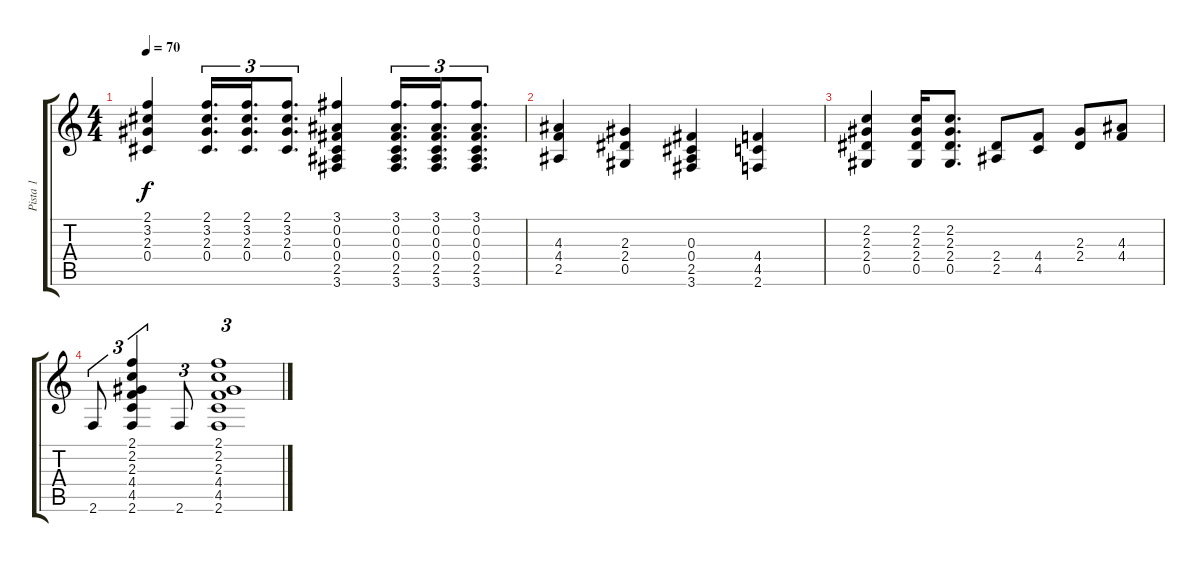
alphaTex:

\track ("Pista 1" "Pista 1") {instrument acousticguitarsteel}
\staff {score tabs}
\tuning (Eb4 Bb3 Gb3 Db3 Ab2 Eb2) {hide}
\ts (4 4)
\tempo 70
\clef g2
\ks c
(2.1 3.2 2.3 0.4).4{dy f} (2.1 3.2 2.3 0.4).16{d tu (3 2)} (2.1 3.2 2.3 0.4).16{d tu (3 2)} (2.1 3.2 2.3 0.4).8{d tu (3 2)} (3.1 0.2 0.3 0.4 2.5 3.6).4 (3.1 0.2 0.3 0.4 2.5 3.6).16{d tu (3 2)} (3.1 0.2 0.3 0.4 2.5 3.6).16{d tu (3 2)} (3.1 0.2 0.3 0.4 2.5 3.6).8{d tu (3 2)} |
(4.3 4.4 2.5).4 (2.3 2.4 0.5).4 (0.3 0.4 2.5 3.6).4 (4.4 4.5 2.6).4 |
(2.2 2.3 2.4 0.5).4 (2.2 2.3 2.4 0.5).16 (2.2 2.3 2.4 0.5).8{d} (2.4 2.5).8 (4.4 4.5).8 (2.3 2.4).8 (4.3 4.4).8 |
2.6.8{tu (3 2)} (2.1 2.2 2.3 4.4 4.5 2.6).4{tu (3 2)} 2.6.8{tu (3 2)} (2.1 2.2 2.3 4.4 4.5 2.6).1{tu (3 2)}
